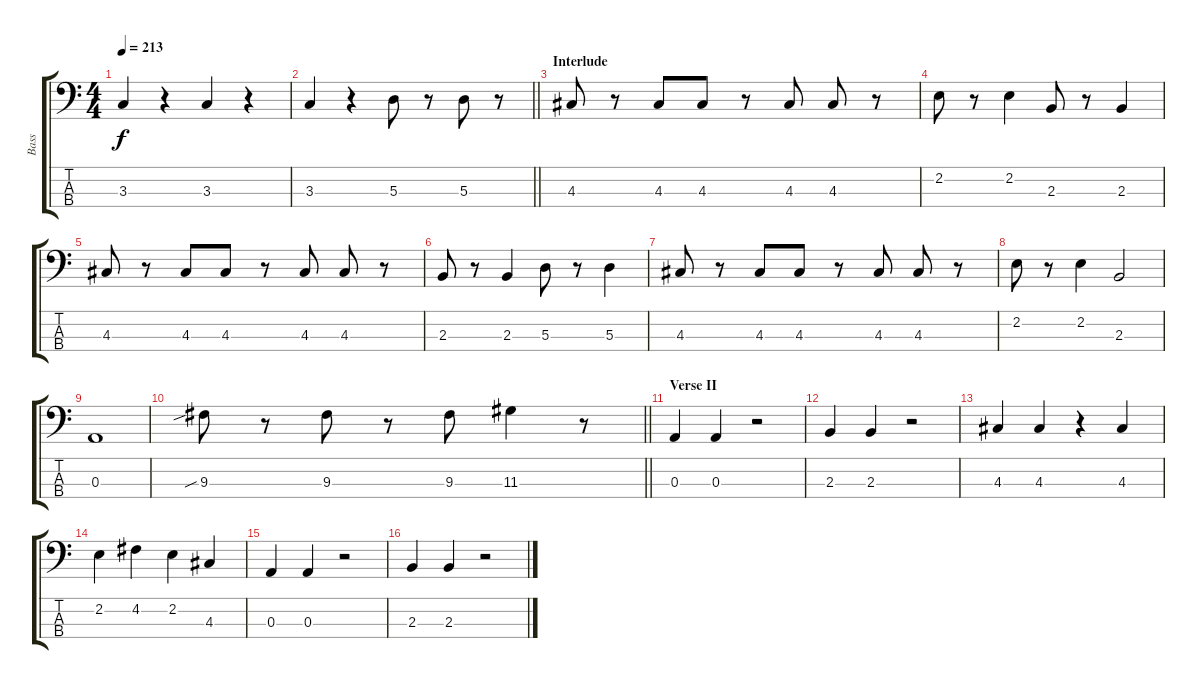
\track ("Bass" "Bass") {instrument electricbassfinger}
\staff {score tabs}
\tuning (G2 D2 A1 E1) {hide}
\ts (4 4)
\tempo 213
\clef f4
\ks c
3.3.4{dy f} r.4 3.3.4 r.4 |
\barLineRight lightlight
3.3.4 r.4 5.3.8 r.8 5.3.8 r.8 |
\section ("" "Interlude")
4.3.8 r.8 4.3.8 4.3.8 r.8 4.3.8 4.3.8 r.8 |
2.2.8 r.8 2.2.4 2.3.8 r.8 2.3.4 |
4.3.8 r.8 4.3.8 4.3.8 r.8 4.3.8 4.3.8 r.8 |
2.3.8 r.8 2.3.4 5.3.8 r.8 5.3.4 |
4.3.8 r.8 4.3.8 4.3.8 r.8 4.3.8 4.3.8 r.8 |
2.2.8 r.8 2.2.4 2.3.2 |
0.3.1 |
\barLineRight lightlight
9.3{sib}.8 r.8 9.3.8 r.8 9.3.8 11.3.4 r.8 |
\section ("" "Verse II")
0.3.4 0.3.4 r.2 |
2.3.4 2.3.4 r.2 |
4.3.4 4.3.4 r.4 4.3.4 |
2.2.4 4.2.4 2.2.4 4.3.4 |
0.3.4 0.3.4 r.2 |
2.3.4 2.3.4 r.2
